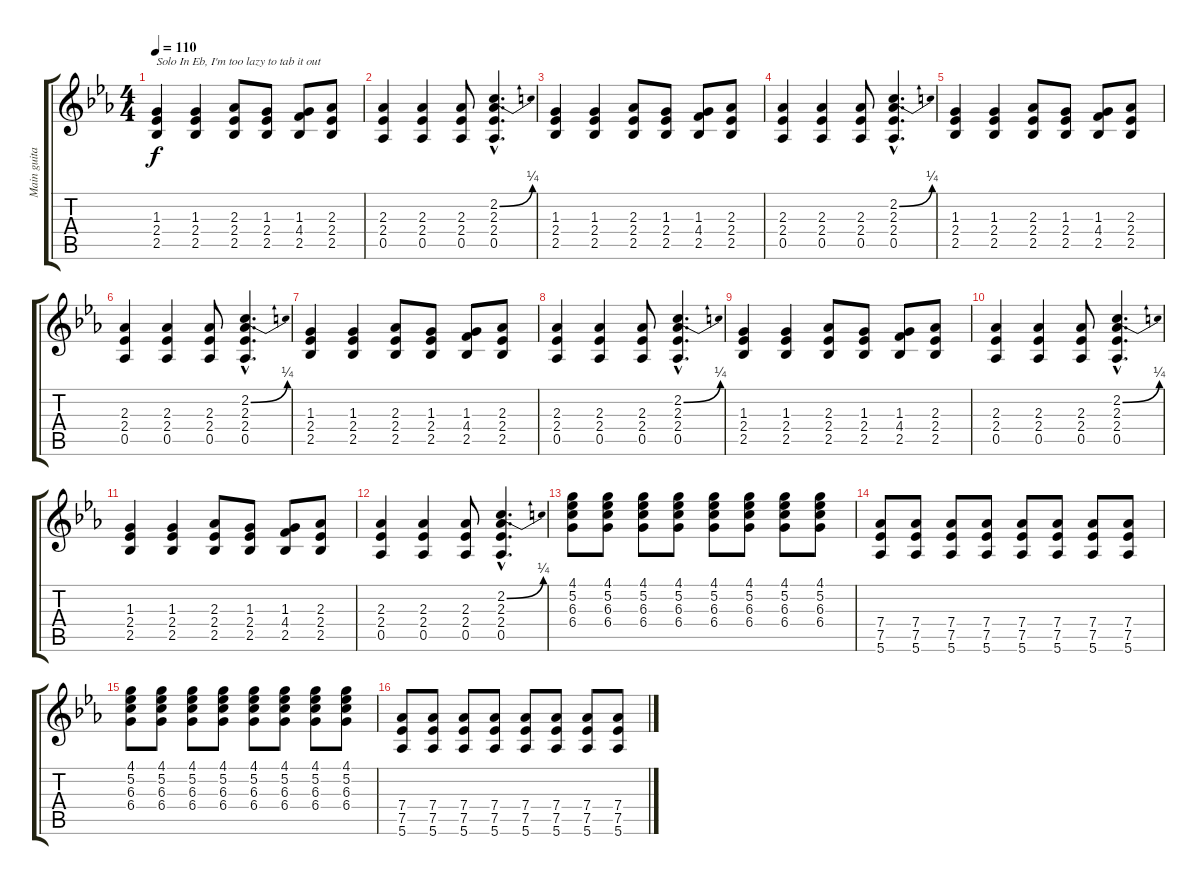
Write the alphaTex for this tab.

\track ("Main guitar" "Main guita") {instrument overdrivenguitar}
\staff {score tabs}
\tuning (Eb4 Bb3 Gb3 Db3 Ab2 Eb2) {hide}
\ts (4 4)
\tempo 110
\clef g2
\ks eb
(1.3 2.4 2.5).4{txt "Solo In Eb, I'm too lazy to tab it out" dy f} (1.3 2.4 2.5).4 (2.3 2.4 2.5).8 (1.3 2.4 2.5).8 (1.3 4.4 2.5).8 (2.3 2.4 2.5).8 |
(2.3 2.4 0.5).4 (2.3 2.4 0.5).4 (2.3 2.4 0.5).8 (2.2{be (bend 0 0 60 1) hac} 2.3{hac} 2.4{hac} 0.5{hac}).4{d} |
(1.3 2.4 2.5).4 (1.3 2.4 2.5).4 (2.3 2.4 2.5).8 (1.3 2.4 2.5).8 (1.3 4.4 2.5).8 (2.3 2.4 2.5).8 |
(2.3 2.4 0.5).4 (2.3 2.4 0.5).4 (2.3 2.4 0.5).8 (2.2{be (bend 0 0 60 1) hac} 2.3{hac} 2.4{hac} 0.5{hac}).4{d} |
(1.3 2.4 2.5).4 (1.3 2.4 2.5).4 (2.3 2.4 2.5).8 (1.3 2.4 2.5).8 (1.3 4.4 2.5).8 (2.3 2.4 2.5).8 |
(2.3 2.4 0.5).4 (2.3 2.4 0.5).4 (2.3 2.4 0.5).8 (2.2{be (bend 0 0 60 1) hac} 2.3{hac} 2.4{hac} 0.5{hac}).4{d} |
(1.3 2.4 2.5).4 (1.3 2.4 2.5).4 (2.3 2.4 2.5).8 (1.3 2.4 2.5).8 (1.3 4.4 2.5).8 (2.3 2.4 2.5).8 |
(2.3 2.4 0.5).4 (2.3 2.4 0.5).4 (2.3 2.4 0.5).8 (2.2{be (bend 0 0 60 1) hac} 2.3{hac} 2.4{hac} 0.5{hac}).4{d} |
(1.3 2.4 2.5).4 (1.3 2.4 2.5).4 (2.3 2.4 2.5).8 (1.3 2.4 2.5).8 (1.3 4.4 2.5).8 (2.3 2.4 2.5).8 |
(2.3 2.4 0.5).4 (2.3 2.4 0.5).4 (2.3 2.4 0.5).8 (2.2{be (bend 0 0 60 1) hac} 2.3{hac} 2.4{hac} 0.5{hac}).4{d} |
(1.3 2.4 2.5).4 (1.3 2.4 2.5).4 (2.3 2.4 2.5).8 (1.3 2.4 2.5).8 (1.3 4.4 2.5).8 (2.3 2.4 2.5).8 |
(2.3 2.4 0.5).4 (2.3 2.4 0.5).4 (2.3 2.4 0.5).8 (2.2{be (bend 0 0 60 1) hac} 2.3{hac} 2.4{hac} 0.5{hac}).4{d} |
(4.1 5.2 6.3 6.4).8 (4.1 5.2 6.3 6.4).8 (4.1 5.2 6.3 6.4).8 (4.1 5.2 6.3 6.4).8 (4.1 5.2 6.3 6.4).8 (4.1 5.2 6.3 6.4).8 (4.1 5.2 6.3 6.4).8 (4.1 5.2 6.3 6.4).8 |
(7.4 7.5 5.6).8 (7.4 7.5 5.6).8 (7.4 7.5 5.6).8 (7.4 7.5 5.6).8 (7.4 7.5 5.6).8 (7.4 7.5 5.6).8 (7.4 7.5 5.6).8 (7.4 7.5 5.6).8 |
(4.1 5.2 6.3 6.4).8 (4.1 5.2 6.3 6.4).8 (4.1 5.2 6.3 6.4).8 (4.1 5.2 6.3 6.4).8 (4.1 5.2 6.3 6.4).8 (4.1 5.2 6.3 6.4).8 (4.1 5.2 6.3 6.4).8 (4.1 5.2 6.3 6.4).8 |
(7.4 7.5 5.6).8 (7.4 7.5 5.6).8 (7.4 7.5 5.6).8 (7.4 7.5 5.6).8 (7.4 7.5 5.6).8 (7.4 7.5 5.6).8 (7.4 7.5 5.6).8 (7.4 7.5 5.6).8
